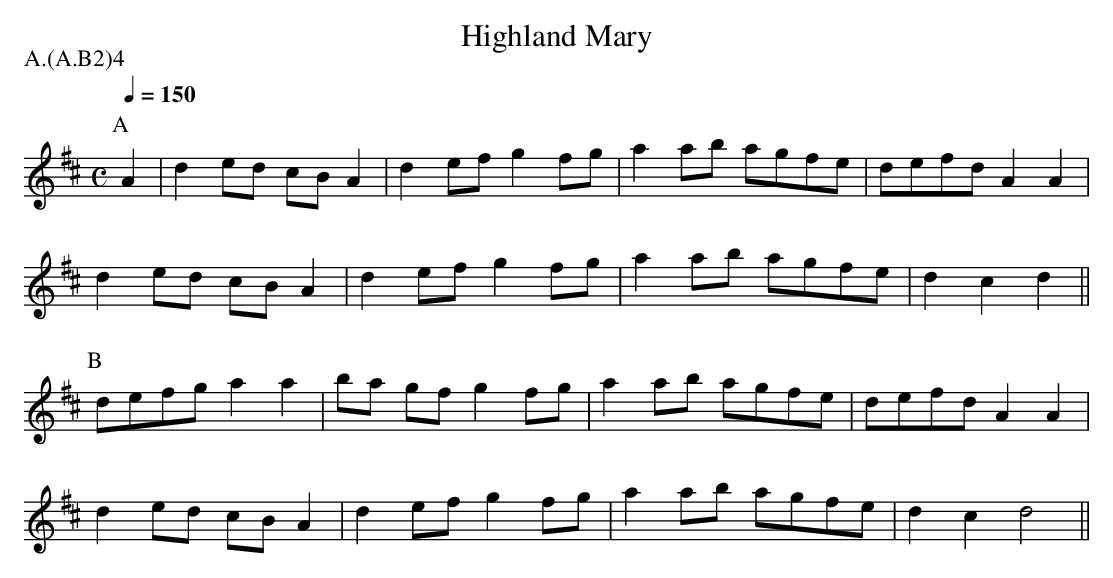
X:1
T:Highland Mary
M:C
L:1/8
Q:1/4=150
P:A.(A.B2)4
K:Dmaj
P:A
A2 | d2 ed cB A2 | d2 ef g2 fg |\
a2 ab agfe | defd A2 A2 |
d2 ed cB A2 | d2 ef g2 fg |\
a2 ab agfe | d2 c2 d2 ||
P:B
defg a2 a2 | ba gf g2 fg |\
a2 ab agfe | defd A2 A2 |
d2 ed cB A2 | d2 ef g2 fg |\
a2 ab agfe | d2 c2 d4 ||
